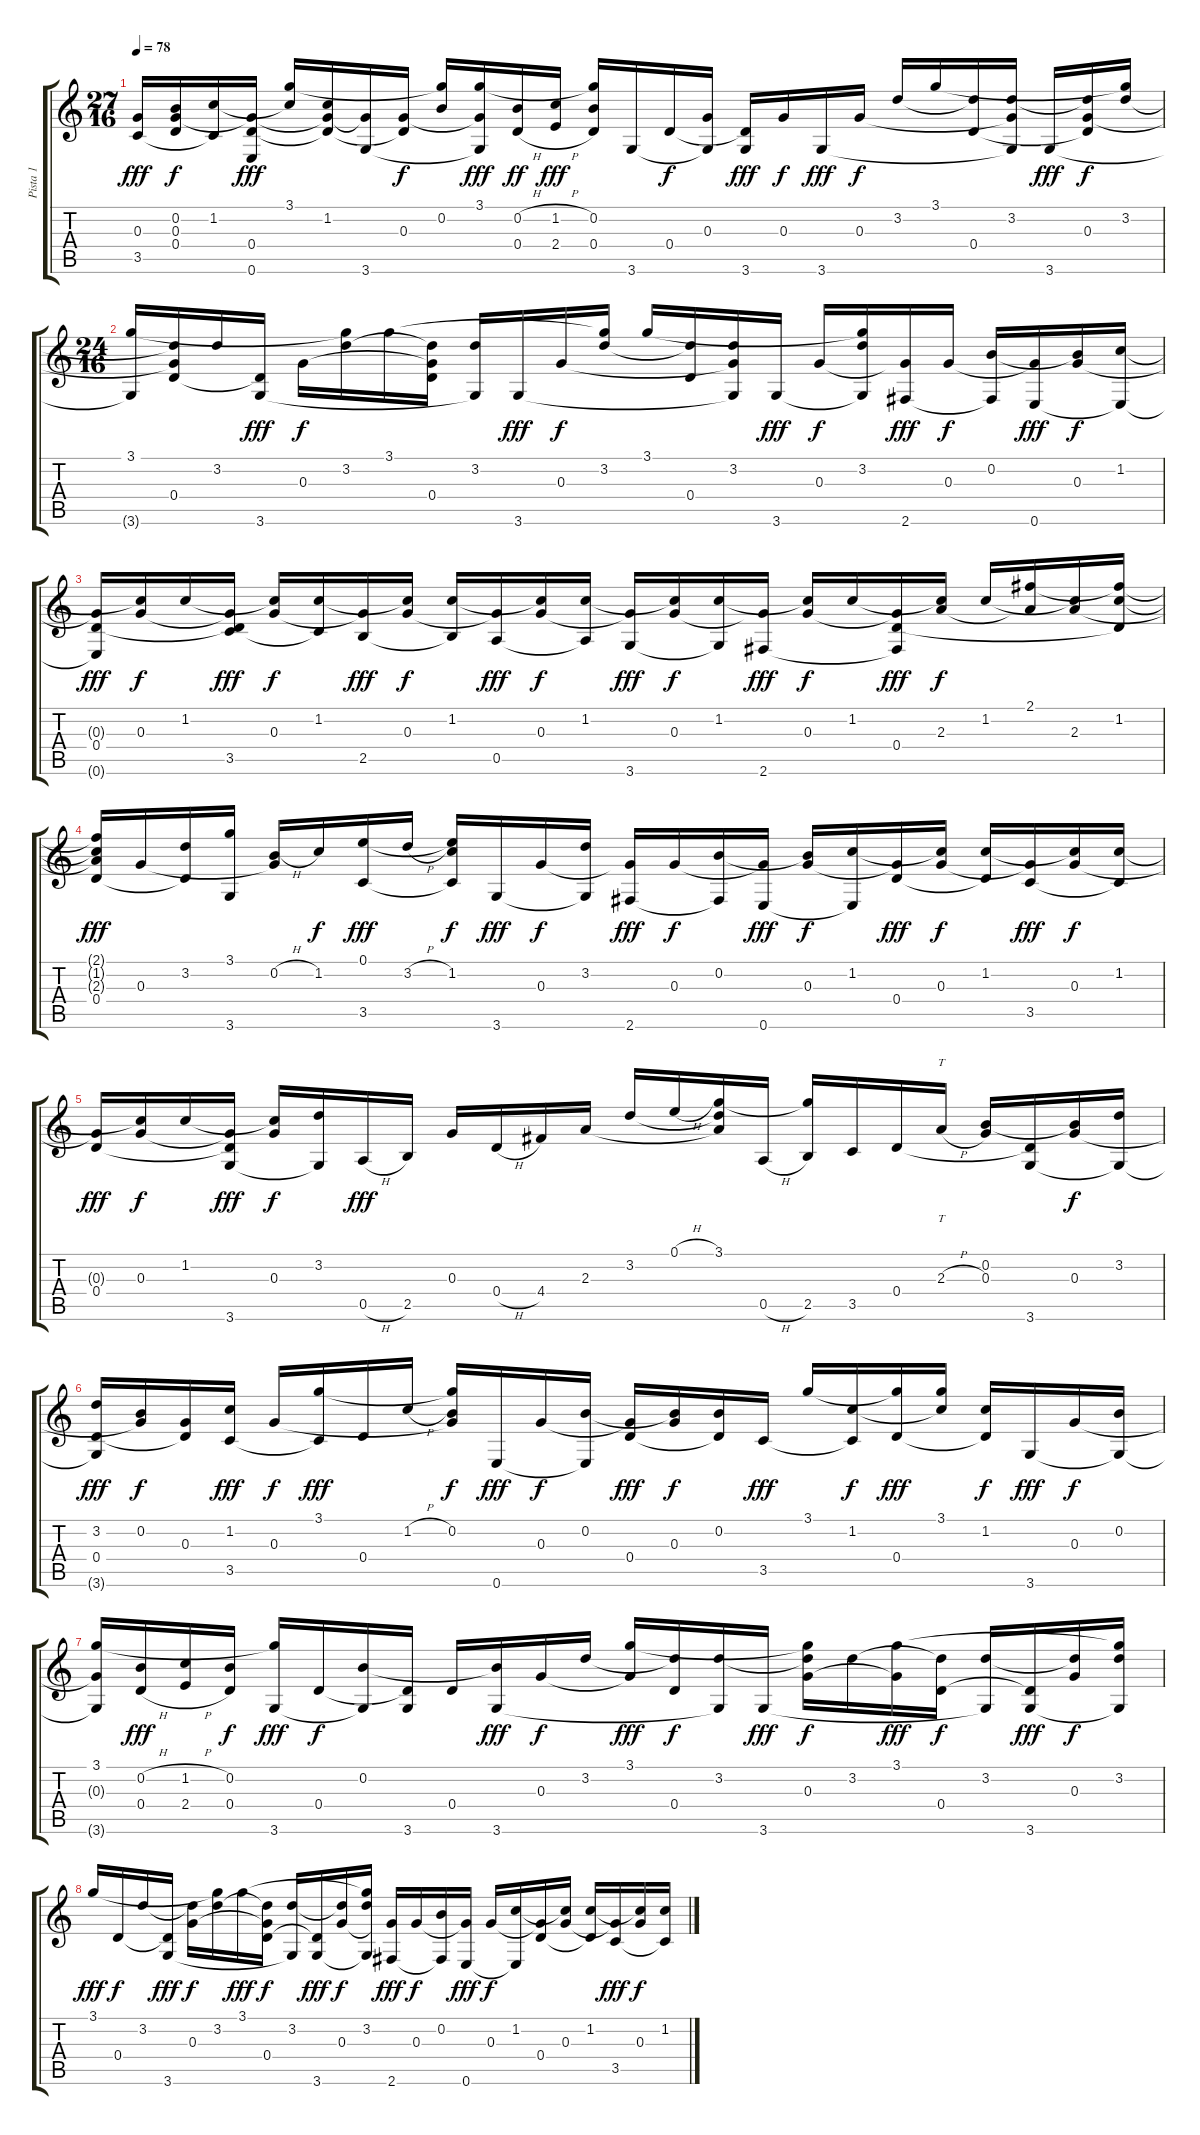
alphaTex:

\track ("Pista 1" "Pista 1") {instrument acousticguitarnylon}
\staff {score tabs}
\tuning (E4 B3 G3 D3 A2 E2) {hide}
\ts (27 16)
\tempo 78
\clef g2
\ks c
(0.3{t} 3.5).16{dy fff} (0.2{t} 0.3 0.4{t}).16{dy f} (1.2 3.5{t}).16 (0.3{t} 0.4 0.6{t}).16{dy fff} (3.1 1.2{t}).16 (1.2 0.3{t} 0.4{t}).16 (0.3{t} 3.6).16 (0.3 0.4{t}).16{dy f} (3.1{t} 0.2).16 (3.1 0.3{t} 3.6{t}).16{dy fff} (0.2{h} 0.4{h}).16{dy ff} (1.2{h} 2.4{h}).16{dy fff} (3.1{t} 0.2 0.4).16 3.6.16 0.4.16{dy f} (0.3 3.6{t}).16 (0.4{t} 3.6).16{dy fff} 0.3.16{dy f} 3.6.16{dy fff} 0.3.16{dy f} 3.2.16 3.1.16 (3.2{t} 0.4).16 (3.2 0.3{t} 3.6{t}).16 3.6.16{dy fff} (3.2{t} 0.3 0.4{t}).16{dy f} (3.1{t} 3.2).16 |
\ts (24 16)
(3.1 3.6{t}).16 (3.2{t} 0.3{t} 0.4).16 3.2.16 (0.4{t} 3.6).16{dy fff} 0.3.16{dy f} (3.1{t} 3.2).16 3.1.16 (3.2{t} 0.3{t} 0.4).16 (3.2 3.6{t}).16 3.6.16{dy fff} 0.3.16{dy f} (3.1{t} 3.2).16 3.1.16 (3.2{t} 0.4).16 (3.2 0.3{t} 3.6{t}).16 3.6.16{dy fff} 0.3.16{dy f} (3.1{t} 3.2 3.6{t}).16 (0.3{t} 2.6).16{dy fff} 0.3.16{dy f} (0.2 2.6{t}).16 (0.3{t} 0.6).16{dy fff} (0.2{t} 0.3).16{dy f} (1.2 0.6{t}).16 |
(0.3{t} 0.4 0.6{t}).16{dy fff} (1.2{t} 0.3).16{dy f} 1.2.16 (0.3{t} 0.4{t} 3.5).16{dy fff} (1.2{t} 0.3).16{dy f} (1.2 3.5{t}).16 (0.3{t} 2.5).16{dy fff} (1.2{t} 0.3).16{dy f} (1.2 2.5{t}).16 (0.3{t} 0.5).16{dy fff} (1.2{t} 0.3).16{dy f} (1.2 0.5{t}).16 (0.3{t} 3.6).16{dy fff} (1.2{t} 0.3).16{dy f} (1.2 3.6{t}).16 (0.3{t} 2.6).16{dy fff} (1.2{t} 0.3).16{dy f} 1.2.16 (0.3{t} 0.4 2.6{t}).16{dy fff} (1.2{t} 2.3).16{dy f} 1.2.16 (2.1 2.3{t}).16 (1.2{t} 2.3).16 (2.1{t} 1.2 0.4{t}).16 |
(2.1{t} 1.2{t} 2.3{t} 0.4).16{dy fff} 0.3.16 (3.2 0.4{t}).16 (3.1 3.6).16 (0.2{h} 0.3{t}).16 1.2.16{dy f} (0.1 3.5).16{dy fff} 3.2{h}.16 (0.1{t} 1.2 3.5{t}).16{dy f} 3.6.16{dy fff} 0.3.16{dy f} (3.2 3.6{t}).16 (0.3{t} 2.6).16{dy fff} 0.3.16{dy f} (0.2 2.6{t}).16 (0.3{t} 0.6).16{dy fff} (0.2{t} 0.3).16{dy f} (1.2 0.6{t}).16 (0.3{t} 0.4).16{dy fff} (1.2{t} 0.3).16{dy f} (1.2 0.4{t}).16 (0.3{t} 3.5).16{dy fff} (1.2{t} 0.3).16{dy f} (1.2 3.5{t}).16 |
(0.3{t} 0.4).16{dy fff} (1.2{t} 0.3).16{dy f} 1.2.16 (0.3{t} 0.4{t} 3.6).16{dy fff} (1.2{t} 0.3).16{dy f} (3.2 3.6{t}).16 0.5{h}.16{dy fff} 2.5.16 0.3.16 0.4{h}.16 4.4.16 2.3.16 3.2.16 0.1{h}.16 (3.1 3.2{t} 2.3{t}).16 0.5{h}.16 (3.1{t} 2.5).16 3.5.16 0.4.16 2.3{h}.16{tt} (0.2 0.3).16 (0.4{t} 3.6).16 (0.2{t} 0.3).16{dy f} (3.2 3.6{t}).16 |
(3.2 0.4 3.6{t}).16{dy fff} (0.2 0.3{t}).16{dy f} (0.3 0.4{t}).16 (1.2 3.5).16{dy fff} 0.3.16{dy f} (3.1 3.5{t}).16{dy fff} 0.4.16 1.2{h}.16 (3.1{t} 0.2 0.3{t}).16{dy f} 0.6.16{dy fff} 0.3.16{dy f} (0.2 0.6{t}).16 (0.3{t} 0.4).16{dy fff} (0.2{t} 0.3).16{dy f} (0.2 0.4{t}).16 3.5.16{dy fff} 3.1.16 (1.2 3.5{t}).16{dy f} (3.1{t} 0.4).16{dy fff} (3.1 1.2{t}).16 (1.2 0.4{t}).16{dy f} 3.6.16{dy fff} 0.3.16{dy f} (0.2 3.6{t}).16 |
(3.1 0.3{t} 3.6{t}).16 (0.2{h} 0.4{h}).16{dy fff} (1.2{h} 2.4{h}).16 (0.2 0.4).16{dy f} (3.1{t} 3.6).16{dy fff} 0.4.16{dy f} (0.2 3.6{t}).16 (0.4{t} 3.6).16 0.4.16 (0.2{t} 3.6).16{dy fff} 0.3.16{dy f} 3.2.16 (3.1 0.3{t}).16{dy fff} (3.2{t} 0.4).16{dy f} (3.2 3.6{t}).16 3.6.16{dy fff} (3.1{t} 3.2{t} 0.3).16{dy f} 3.2.16 (3.1 0.3{t}).16{dy fff} (3.2{t} 0.4).16{dy f} (3.2 3.6{t}).16 (0.4{t} 3.6).16{dy fff} (3.2{t} 0.3).16{dy f} (3.1{t} 3.2 3.6{t}).16 |
3.1.16{dy fff} 0.4.16{dy f} 3.2.16 (0.4{t} 3.6).16{dy fff} (3.2{t} 0.3).16{dy f} (3.1{t} 3.2).16 3.1.16{dy fff} (3.2{t} 0.3{t} 0.4).16{dy f} (3.2 3.6{t}).16 (0.4{t} 3.6).16{dy fff} (3.2{t} 0.3).16{dy f} (3.1{t} 3.2 3.6{t}).16 (0.3{t} 2.6).16{dy fff} 0.3.16{dy f} (0.2 2.6{t}).16 (0.3{t} 0.6).16{dy fff} 0.3.16{dy f} (1.2 0.6{t}).16 (0.3{t} 0.4).16 (1.2{t} 0.3).16 (1.2 0.4{t}).16 (0.3{t} 3.5).16{dy fff} (1.2{t} 0.3).16{dy f} (1.2 3.5{t}).16
